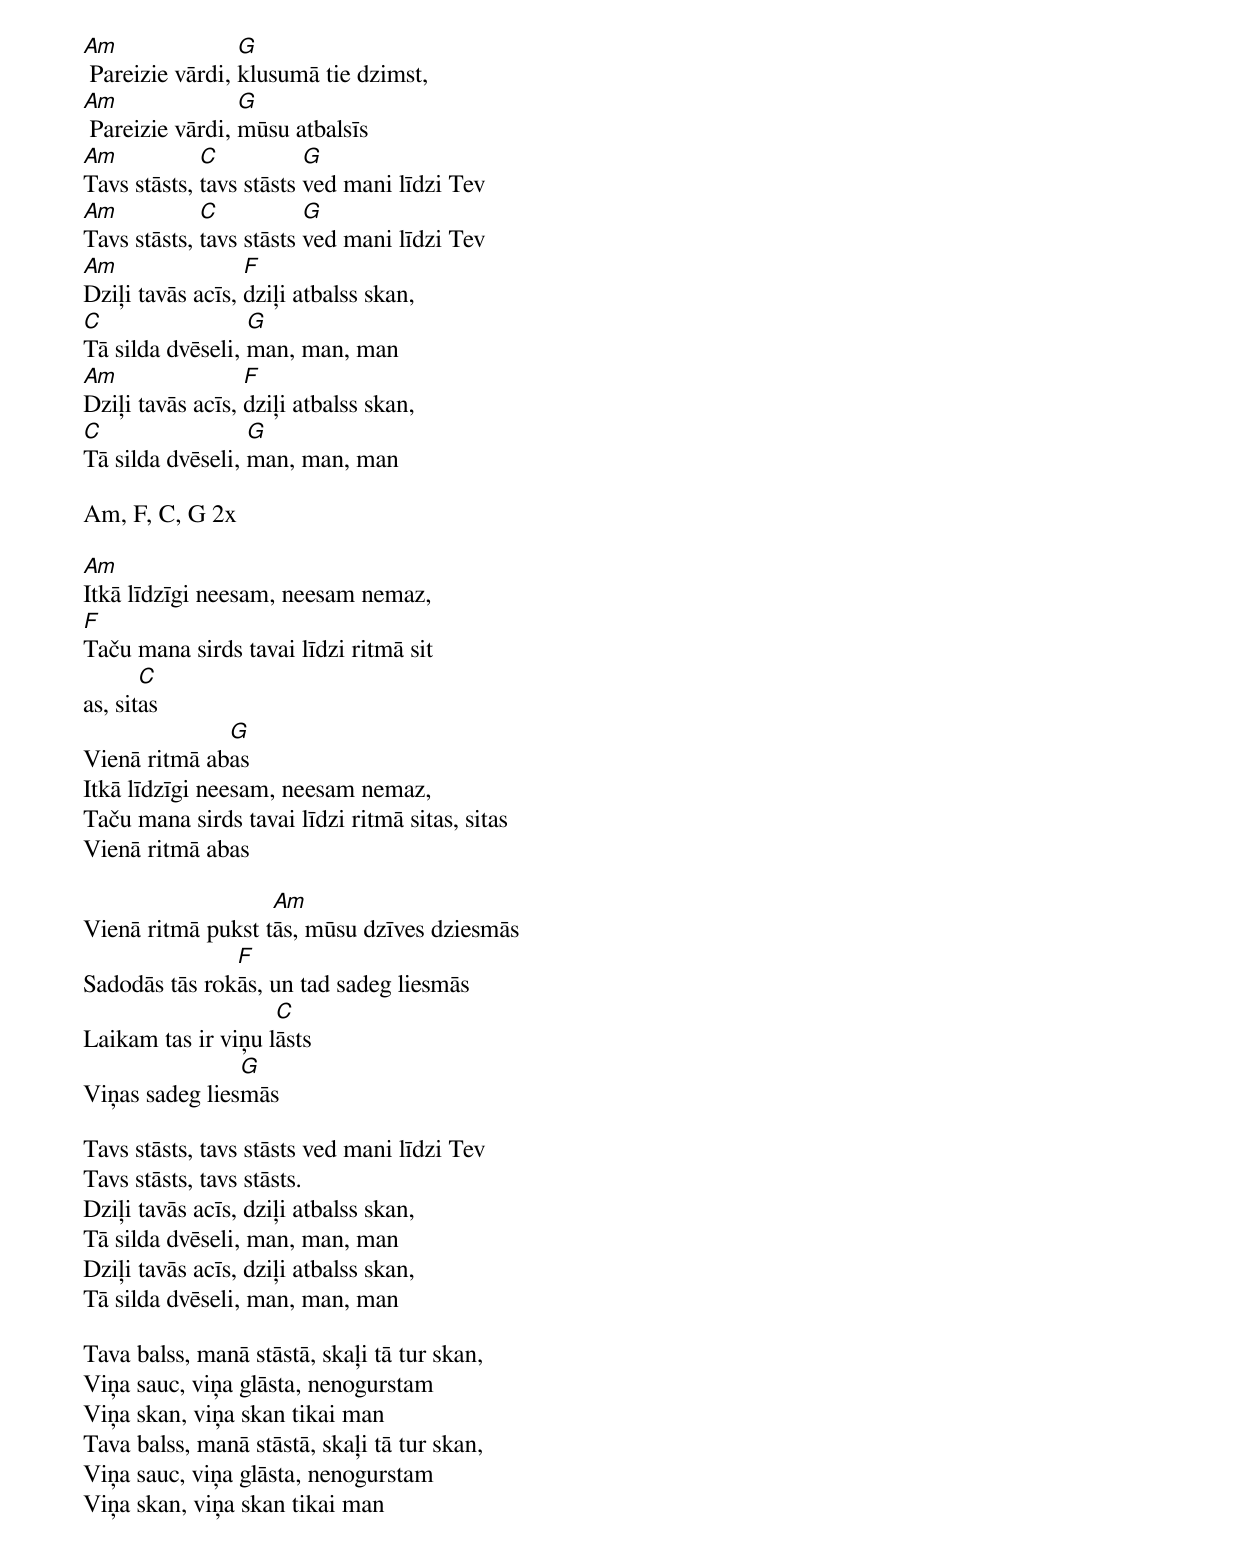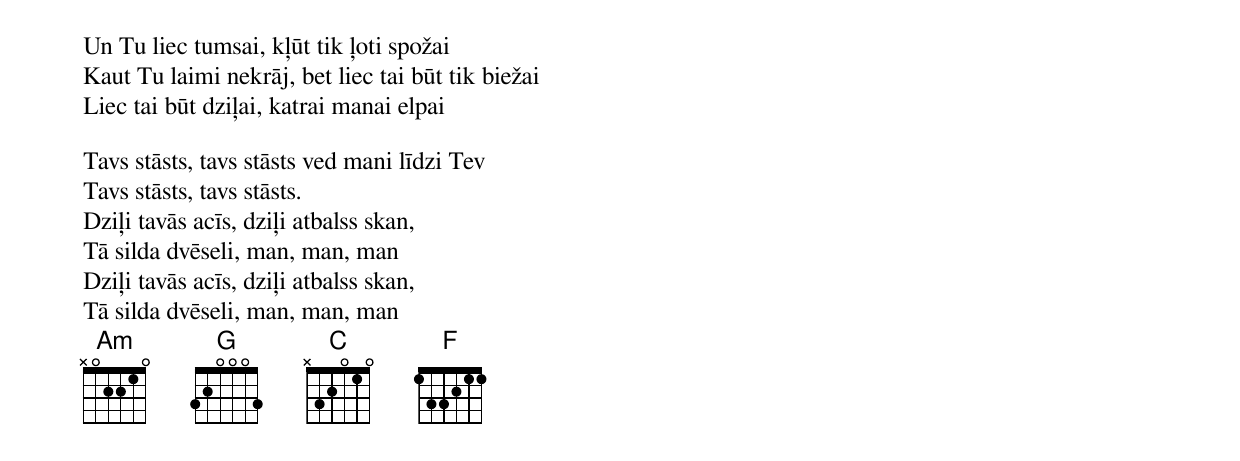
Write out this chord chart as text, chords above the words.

Am               G
 Pareizie vārdi, klusumā tie dzimst,
Am               G
 Pareizie vārdi, mūsu atbalsīs
Am           C           G
Tavs stāsts, tavs stāsts ved mani līdzi Tev
Am           C           G
Tavs stāsts, tavs stāsts ved mani līdzi Tev
Am                F
Dziļi tavās acīs, dziļi atbalss skan,
C                 G
Tā silda dvēseli, man, man, man
Am                F
Dziļi tavās acīs, dziļi atbalss skan,
C                 G
Tā silda dvēseli, man, man, man

Am, F, C, G 2x

Am
Itkā līdzīgi neesam, neesam nemaz,
F
Taču mana sirds tavai līdzi ritmā sit
       C
as, sitas
              G
Vienā ritmā abas
Itkā līdzīgi neesam, neesam nemaz,
Taču mana sirds tavai līdzi ritmā sitas, sitas
Vienā ritmā abas

                   Am
Vienā ritmā pukst tās, mūsu dzīves dziesmās
               F
Sadodās tās rokās, un tad sadeg liesmās
                    C
Laikam tas ir viņu lāsts
                G
Viņas sadeg liesmās

Tavs stāsts, tavs stāsts ved mani līdzi Tev
Tavs stāsts, tavs stāsts.
Dziļi tavās acīs, dziļi atbalss skan,
Tā silda dvēseli, man, man, man
Dziļi tavās acīs, dziļi atbalss skan,
Tā silda dvēseli, man, man, man

Tava balss, manā stāstā, skaļi tā tur skan,
Viņa sauc, viņa glāsta, nenogurstam
Viņa skan, viņa skan tikai man
Tava balss, manā stāstā, skaļi tā tur skan,
Viņa sauc, viņa glāsta, nenogurstam
Viņa skan, viņa skan tikai man

Un Tu liec tumsai, kļūt tik ļoti spožai
Kaut Tu laimi nekrāj, bet liec tai būt tik biežai
Liec tai būt dziļai, katrai manai elpai

Tavs stāsts, tavs stāsts ved mani līdzi Tev
Tavs stāsts, tavs stāsts.
Dziļi tavās acīs, dziļi atbalss skan,
Tā silda dvēseli, man, man, man
Dziļi tavās acīs, dziļi atbalss skan,
Tā silda dvēseli, man, man, man
